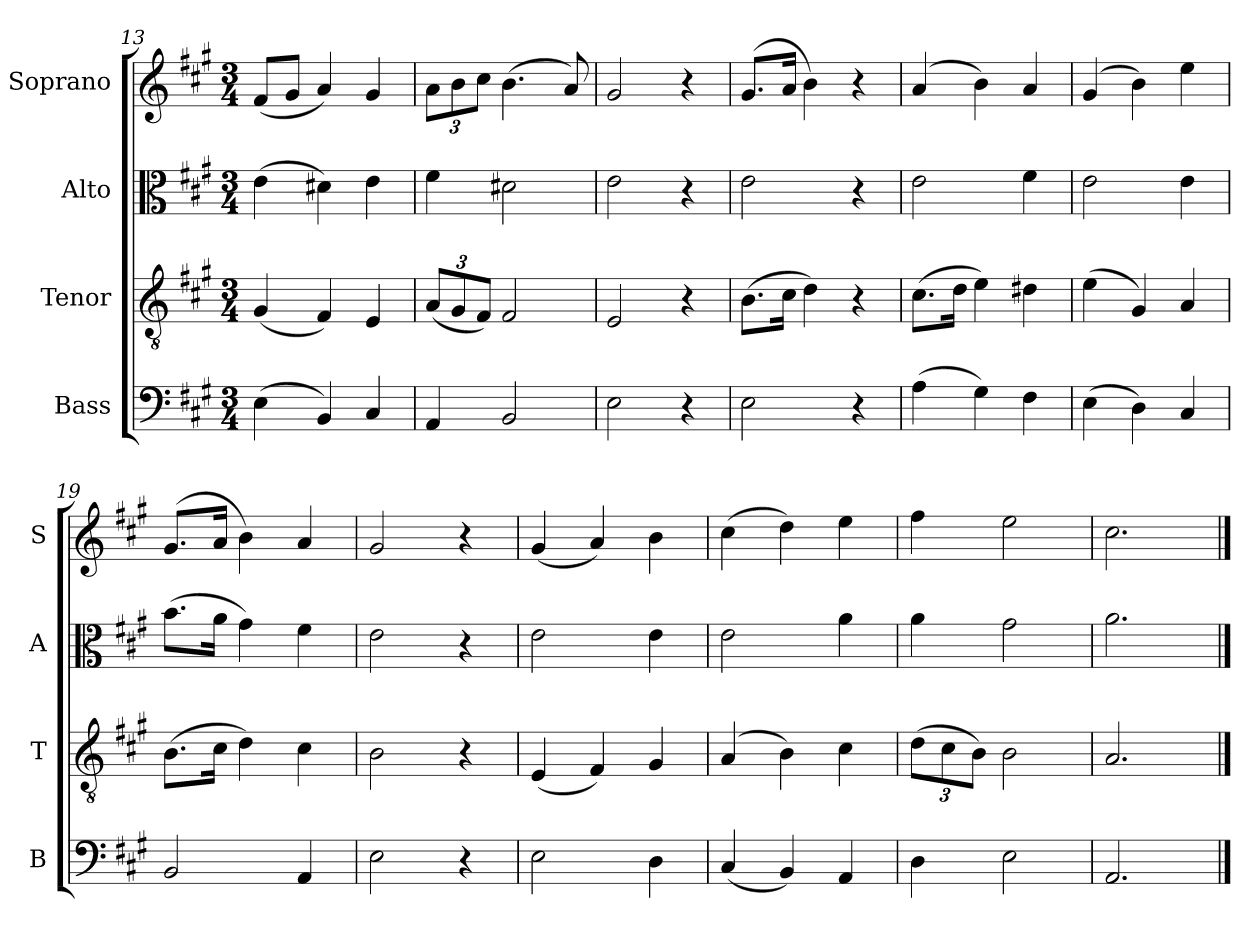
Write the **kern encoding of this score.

**kern	**kern	**kern	**kern
*part4	*part3	*part2	*part1
*staff4	*staff3	*staff2	*staff1
*I"Bass	*I"Tenor	*I"Alto	*I"Soprano
*I'B	*I'T	*I'A	*I'S
*clefF4	*clefGv2	*clefC3	*clefG2
*k[f#c#g#]	*k[f#c#g#]	*k[f#c#g#]	*k[f#c#g#]
*A:	*A:	*A:	*A:
*M3/4	*M3/4	*M3/4	*M3/4
=13	=13	=13	=13
(4E\	(4G#/	(4e\	(8f#/L
.	.	.	8g#/J
4BB/)	4F#/)	4d#X\)	4a/)
4C#/	4E/	4e\	4g#/
=14	=14	=14	=14
*	*Xbrackettup	*	*Xbrackettup
4AA/	(12A/L	4f#\	12a\L
.	12G#/	.	12b\
.	12F#/J)	.	12cc#\J
2BB/	2F#/	2d#X\	(4.b\
.	.	.	8a/)
=15	=15	=15	=15
2E\	2E/	2e\	2g#/
4r	4r	4r	4r
=16	=16	=16	=16
2E\	(8.B\L	2e\	(8.g#/L
.	16c#\Jk	.	16a/Jk
.	4d\)	.	4b\)
4r	4r	4r	4r
=17	=17	=17	=17
(4A\	(8.c#\L	2e\	(4a/
.	16d\Jk	.	.
4G#\)	4e\)	.	4b\)
4F#\	4d#X\	4f#\	4a/
=18	=18	=18	=18
(4E\	(4e\	2e\	(4g#/
4D\)	4G#/)	.	4b\)
4C#/	4A/	4e\	4ee\
=19	=19	=19	=19
2BB/	(8.B\L	(8.b\L	(8.g#/L
.	16c#\Jk	16a\Jk	16a/Jk
.	4d\)	4g#\)	4b\)
4AA/	4c#\	4f#\	4a/
=20	=20	=20	=20
2E\	2B\	2e\	2g#/
4r	4r	4r	4r
!!LO:LB:g=z
=21	=21	=21	=21
2E\	(4E/	2e\	(4g#/
.	4F#/)	.	4a/)
4D\	4G#/	4e\	4b\
=22	=22	=22	=22
(4C#/	(4A/	2e\	(4cc#\
4BB/)	4B\)	.	4dd\)
4AA/	4c#\	4a\	4ee\
=23	=23	=23	=23
4D\	(12d\L	4a\	4ff#\
.	12c#\	.	.
.	12B\J)	.	.
2E\	2B\	2g#\	2ee\
=24	=24	=24	=24
2.AA/	2.A/	2.a\	2.cc#\
==	==	==	==
*-	*-	*-	*-
